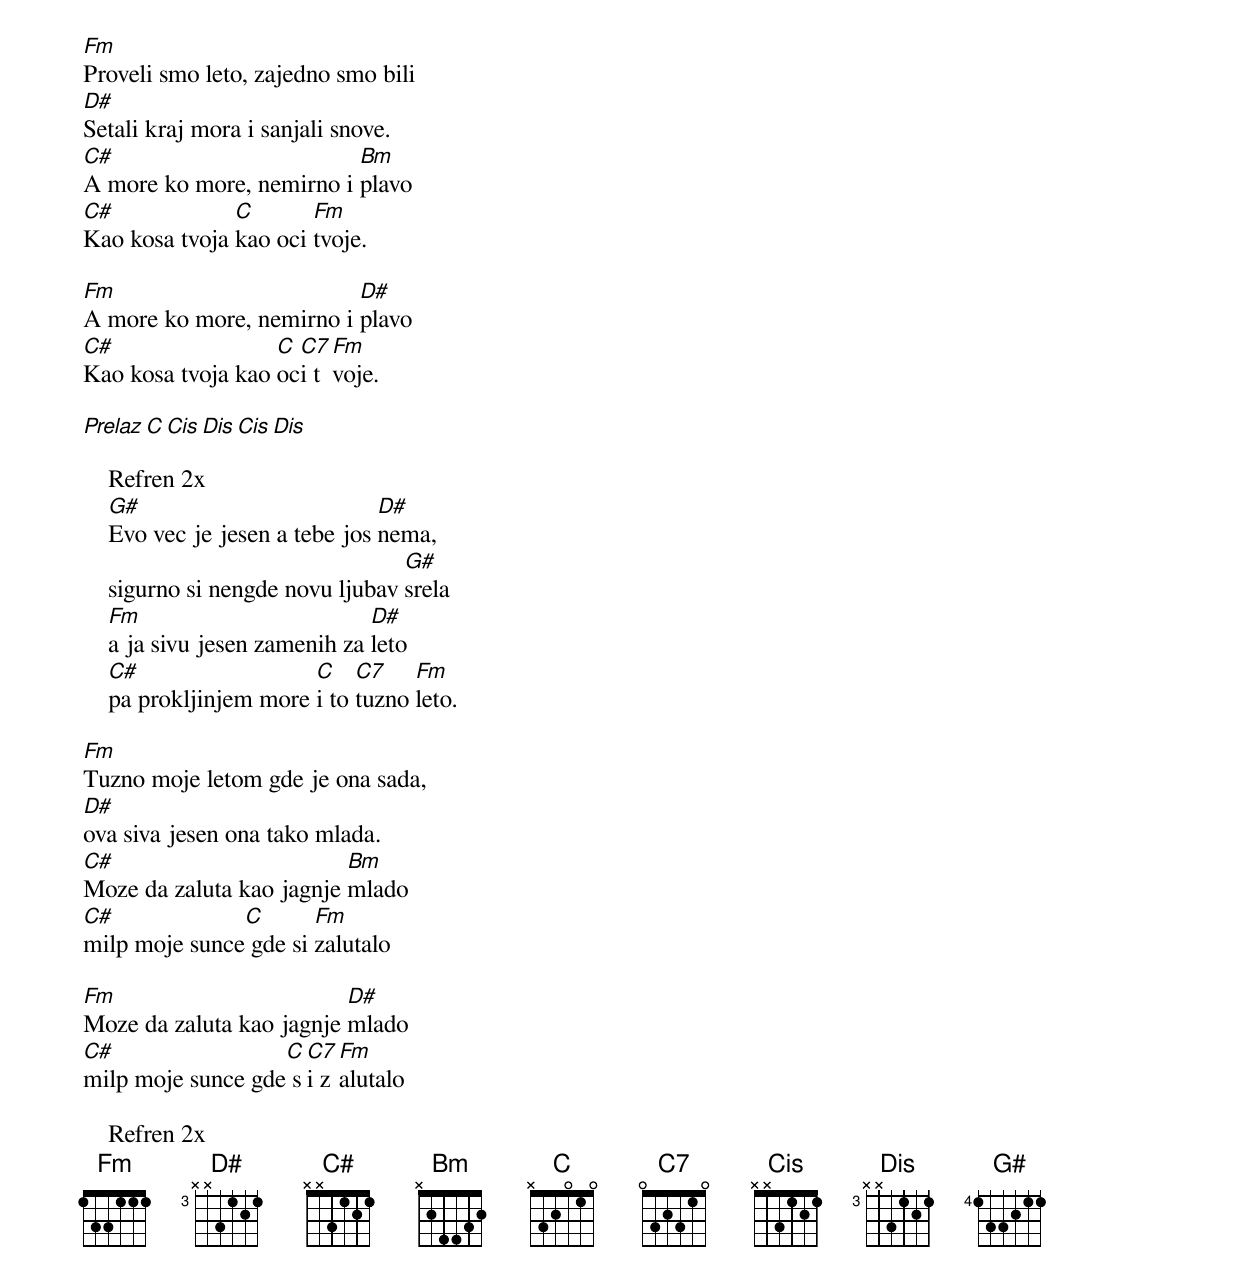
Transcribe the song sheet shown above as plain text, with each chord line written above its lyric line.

Fm
Proveli smo leto, zajedno smo bili
D#
Setali kraj mora i sanjali snove.
C#                        Bm
A more ko more, nemirno i plavo
C#             C       Fm
Kao kosa tvoja kao oci tvoje.

Fm                        D#
A more ko more, nemirno i plavo
C#                 C C7 Fm
Kao kosa tvoja kao oci tvoje.

    Prelaz C Cis Dis Cis Dis

    Refren 2x
    G#                          D#
    Evo vec je jesen a tebe jos nema,
                                  G#
    sigurno si nengde novu ljubav srela
    Fm                         D#
    a ja sivu jesen zamenih za leto
    C#                  C    C7    Fm
    pa prokljinjem more i to tuzno leto.

Fm
Tuzno moje letom gde je ona sada,
D#
ova siva jesen ona tako mlada.
C#                        Bm
Moze da zaluta kao jagnje mlado
C#             C       Fm
milp moje sunce gde si zalutalo

Fm                        D#
Moze da zaluta kao jagnje mlado
C#                 C C7 Fm
milp moje sunce gde si zalutalo

    Refren 2x
